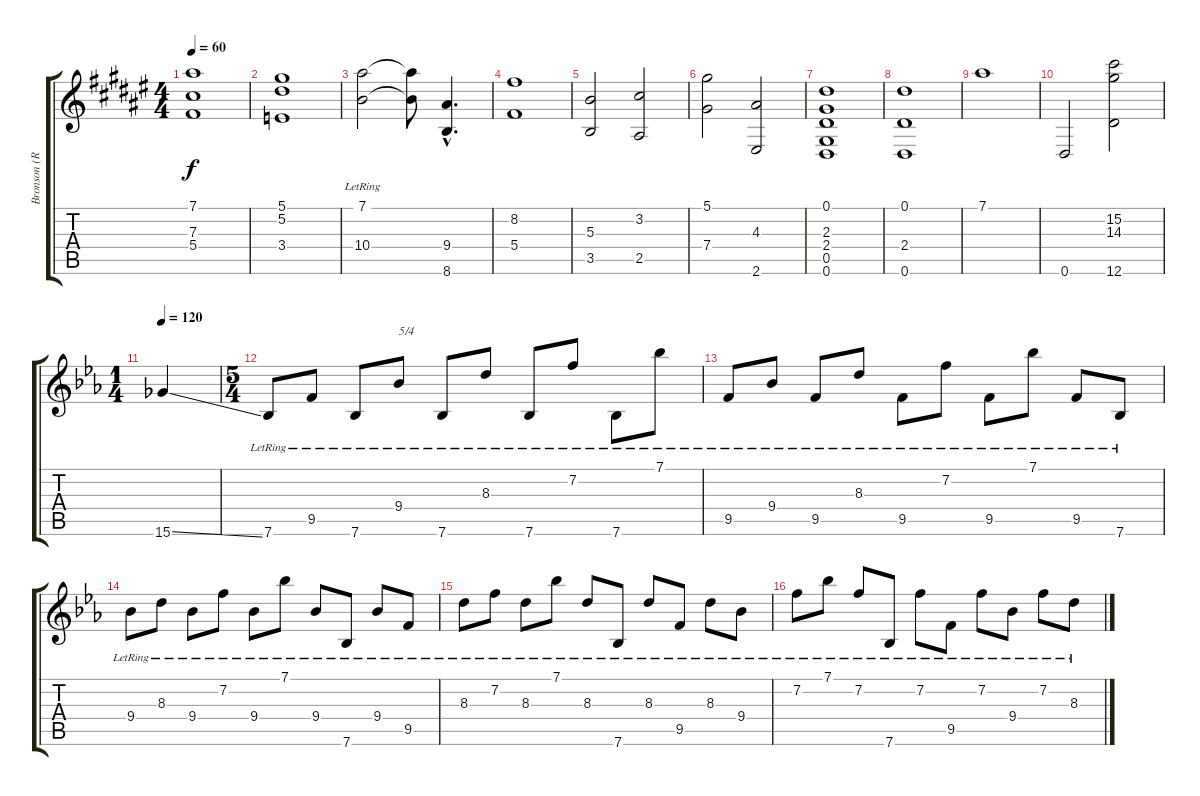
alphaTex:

\track ("Bronson (Rythm Guitar)" "Bronson (R") {instrument acousticguitarsteel}
\staff {score tabs}
\tuning (Eb4 Bb3 Gb3 Db3 Ab2 Eb2) {hide}
\ts (4 4)
\tempo 60
\clef g2
\ks d#minor
(7.1 7.3 5.4).1{dy f instrument acousticguitarsteel} |
(5.1 5.2 3.4).1 |
(7.1 10.4{lr}).2 (7.1{t} 10.4{t}).8 (9.4{hac} 8.6{hac}).4{d} |
(8.2 5.4).1 |
(5.3 3.5).2 (3.2 2.5).2 |
(5.1 7.4).2 (4.3 2.6).2 |
(0.1 2.3 2.4 0.5 0.6).1 |
(0.1 2.4 0.6).1 |
7.1.1 |
0.6.2 (15.2 14.3 12.6).2 |
\ts (1 4)
\tempo 120
\ks eb
15.6{ss}.4 |
\ts (5 4)
7.6{lr}.8 9.5{lr}.8 7.6{lr}.8 9.4{lr}.8{txt "5/4"} 7.6{lr}.8 8.3{lr}.8 7.6{lr}.8 7.2{lr}.8 7.6{lr}.8 7.1{lr}.8 |
9.5{lr}.8 9.4{lr}.8 9.5{lr}.8 8.3{lr}.8 9.5{lr}.8 7.2{lr}.8 9.5{lr}.8 7.1{lr}.8 9.5{lr}.8 7.6{lr}.8 |
9.4{lr}.8 8.3{lr}.8 9.4{lr}.8 7.2{lr}.8 9.4{lr}.8 7.1{lr}.8 9.4{lr}.8 7.6{lr}.8 9.4{lr}.8 9.5{lr}.8 |
8.3{lr}.8 7.2{lr}.8 8.3{lr}.8 7.1{lr}.8 8.3{lr}.8 7.6{lr}.8 8.3{lr}.8 9.5{lr}.8 8.3{lr}.8 9.4{lr}.8 |
7.2{lr}.8 7.1{lr}.8 7.2{lr}.8 7.6{lr}.8 7.2{lr}.8 9.5{lr}.8 7.2{lr}.8 9.4{lr}.8 7.2{lr}.8 8.3{lr}.8
